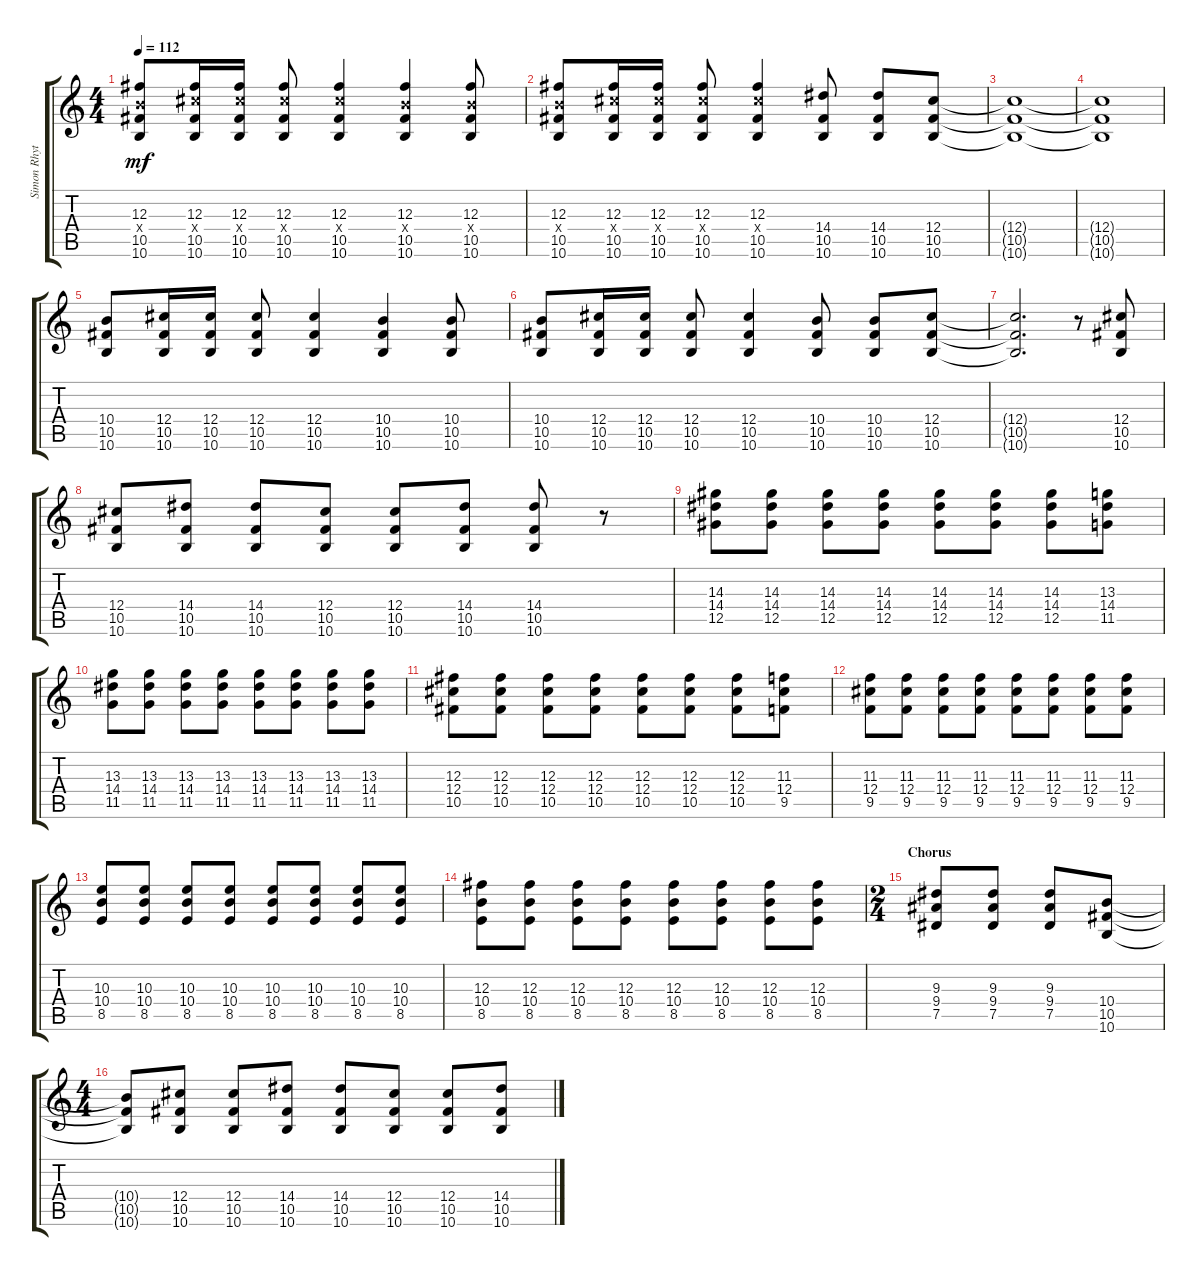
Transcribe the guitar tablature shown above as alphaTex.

\track ("Simon Rhythm" "Simon Rhyt") {instrument electricguitarclean}
\staff {score tabs}
\tuning (Eb4 Bb3 Gb3 Db3 Ab2 Db2) {hide}
\ts (4 4)
\tempo 112
\clef g2
\ks c
(12.3 10.4{x} 10.5 10.6).8{dy mf} (12.3 12.4{x} 10.5 10.6).16 (12.3 12.4{x} 10.5 10.6).16 (12.3 12.4{x} 10.5 10.6).8 (12.3 12.4{x} 10.5 10.6).4 (12.3 10.4{x} 10.5 10.6).4 (12.3 10.4{x} 10.5 10.6).8 |
(12.3 10.4{x} 10.5 10.6).8 (12.3 12.4{x} 10.5 10.6).16 (12.3 12.4{x} 10.5 10.6).16 (12.3 12.4{x} 10.5 10.6).8 (12.3 12.4{x} 10.5 10.6).4 (14.4 10.5 10.6).8 (14.4 10.5 10.6).8 (12.4 10.5 10.6).8 |
(12.4{t} 10.5{t} 10.6{t}).1 |
(12.4{t} 10.5{t} 10.6{t}).1 |
(10.4 10.5 10.6).8 (12.4 10.5 10.6).16 (12.4 10.5 10.6).16 (12.4 10.5 10.6).8 (12.4 10.5 10.6).4 (10.4 10.5 10.6).4 (10.4 10.5 10.6).8 |
(10.4 10.5 10.6).8 (12.4 10.5 10.6).16 (12.4 10.5 10.6).16 (12.4 10.5 10.6).8 (12.4 10.5 10.6).4 (10.4 10.5 10.6).8 (10.4 10.5 10.6).8 (12.4 10.5 10.6).8 |
(12.4{t} 10.5{t} 10.6{t}).2{d} r.8 (12.4 10.5 10.6).8 |
(12.4 10.5 10.6).8 (14.4 10.5 10.6).8 (14.4 10.5 10.6).8 (12.4 10.5 10.6).8 (12.4 10.5 10.6).8 (14.4 10.5 10.6).8 (14.4 10.5 10.6).8 r.8 |
(14.3 14.4 12.5).8 (14.3 14.4 12.5).8 (14.3 14.4 12.5).8 (14.3 14.4 12.5).8 (14.3 14.4 12.5).8 (14.3 14.4 12.5).8 (14.3 14.4 12.5).8 (13.3 14.4 11.5).8 |
(13.3 14.4 11.5).8 (13.3 14.4 11.5).8 (13.3 14.4 11.5).8 (13.3 14.4 11.5).8 (13.3 14.4 11.5).8 (13.3 14.4 11.5).8 (13.3 14.4 11.5).8 (13.3 14.4 11.5).8 |
(12.3 12.4 10.5).8 (12.3 12.4 10.5).8 (12.3 12.4 10.5).8 (12.3 12.4 10.5).8 (12.3 12.4 10.5).8 (12.3 12.4 10.5).8 (12.3 12.4 10.5).8 (11.3 12.4 9.5).8 |
(11.3 12.4 9.5).8 (11.3 12.4 9.5).8 (11.3 12.4 9.5).8 (11.3 12.4 9.5).8 (11.3 12.4 9.5).8 (11.3 12.4 9.5).8 (11.3 12.4 9.5).8 (11.3 12.4 9.5).8 |
(10.3 10.4 8.5).8 (10.3 10.4 8.5).8 (10.3 10.4 8.5).8 (10.3 10.4 8.5).8 (10.3 10.4 8.5).8 (10.3 10.4 8.5).8 (10.3 10.4 8.5).8 (10.3 10.4 8.5).8 |
(12.3 10.4 8.5).8 (12.3 10.4 8.5).8 (12.3 10.4 8.5).8 (12.3 10.4 8.5).8 (12.3 10.4 8.5).8 (12.3 10.4 8.5).8 (12.3 10.4 8.5).8 (12.3 10.4 8.5).8 |
\ts (2 4)
\section ("" "Chorus")
(9.3 9.4 7.5).8 (9.3 9.4 7.5).8 (9.3 9.4 7.5).8 (10.4 10.5 10.6).8 |
\ts (4 4)
(10.4{t} 10.5{t} 10.6{t}).8 (12.4 10.5 10.6).8 (12.4 10.5 10.6).8 (14.4 10.5 10.6).8 (14.4 10.5 10.6).8 (12.4 10.5 10.6).8 (12.4 10.5 10.6).8 (14.4 10.5 10.6).8
